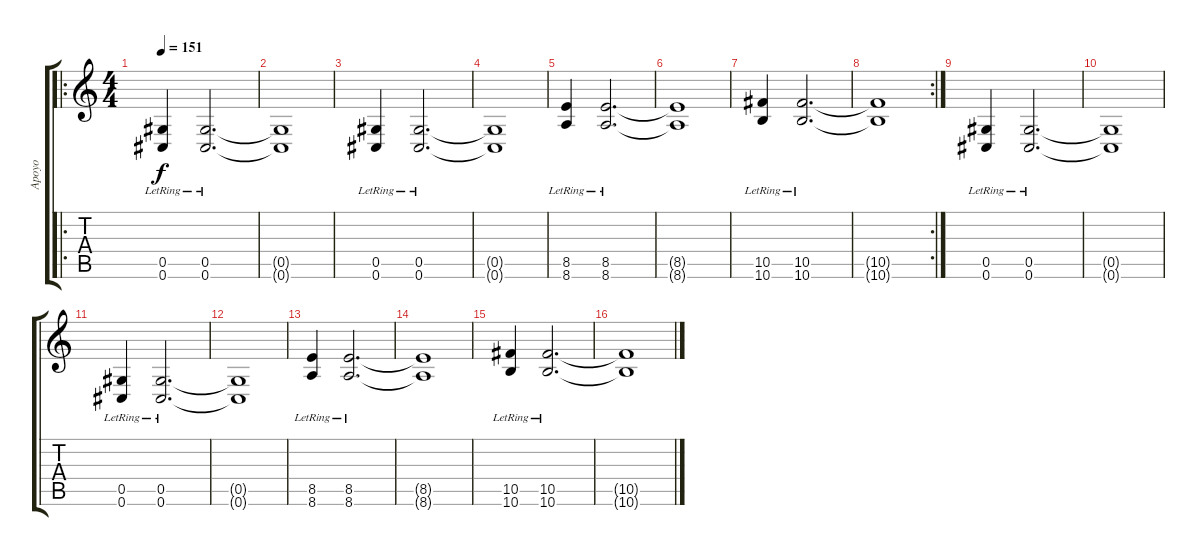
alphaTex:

\track ("Apoyo" "Apoyo") {instrument overdrivenguitar}
\staff {score tabs}
\tuning (Eb4 Bb3 Gb3 Db3 Ab2 Db2) {hide}
\ro
\ts (4 4)
\tempo 151
\clef g2
\ks c
(0.5 0.6{lr}).4{dy f} (0.5{lr} 0.6{lr}).2{d} |
(0.5{t} 0.6{t}).1 |
(0.5 0.6{lr}).4 (0.5{lr} 0.6{lr}).2{d} |
(0.5{t} 0.6{t}).1 |
(8.5 8.6{lr}).4 (8.5{lr} 8.6{lr}).2{d} |
(8.5{t} 8.6{t}).1 |
(10.5 10.6{lr}).4 (10.5{lr} 10.6{lr}).2{d} |
\rc 2
(10.5{t} 10.6{t}).1 |
(0.5 0.6{lr}).4 (0.5{lr} 0.6{lr}).2{d} |
(0.5{t} 0.6{t}).1 |
(0.5 0.6{lr}).4 (0.5{lr} 0.6{lr}).2{d} |
(0.5{t} 0.6{t}).1 |
(8.5 8.6{lr}).4 (8.5{lr} 8.6{lr}).2{d} |
(8.5{t} 8.6{t}).1 |
(10.5 10.6{lr}).4 (10.5{lr} 10.6{lr}).2{d} |
(10.5{t} 10.6{t}).1
